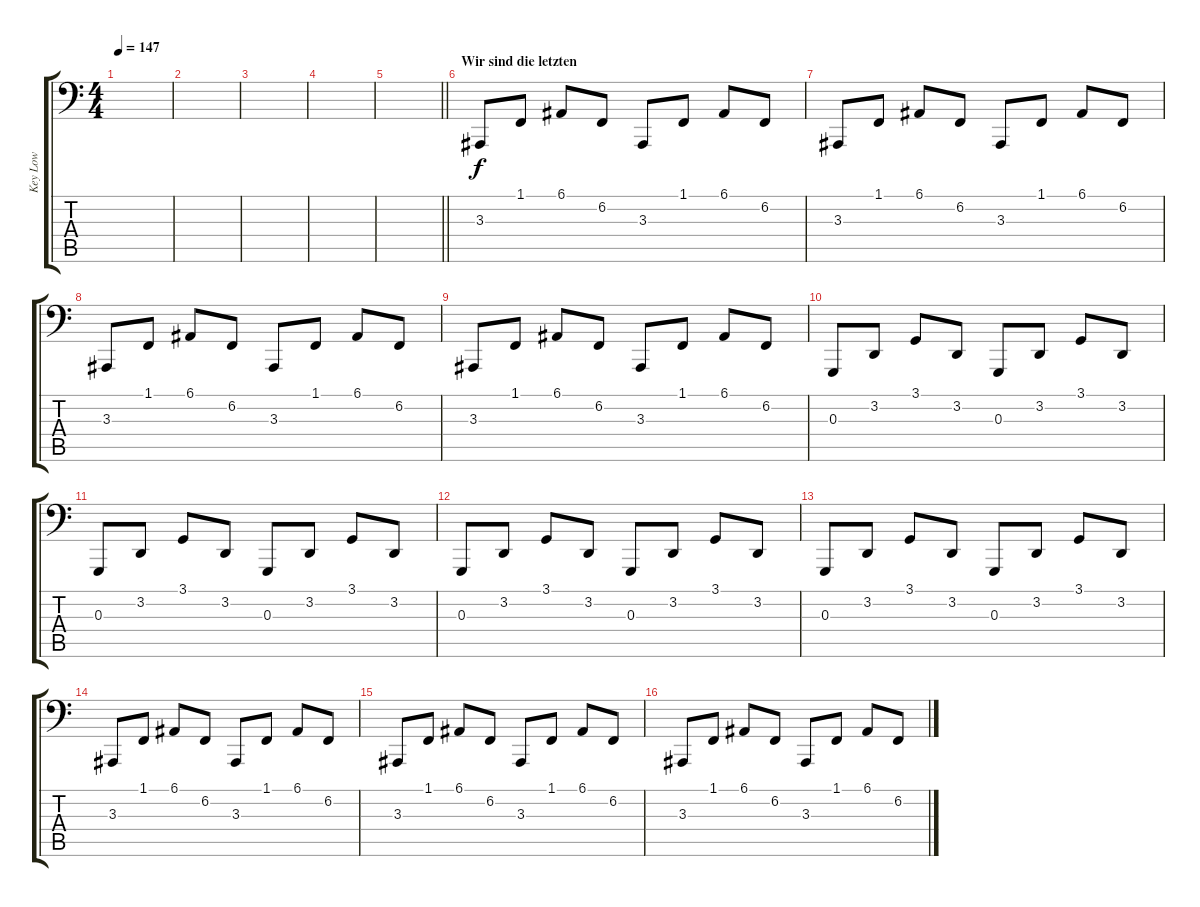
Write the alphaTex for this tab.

\track ("Key Low" "Key Low") {instrument acousticgrandpiano}
\staff {score tabs}
\tuning (E2 B1 G1 D1 A0 E0) {hide}
\ts (4 4)
\tempo 147
\clef f4
\ks c
|
|
|
|
\barLineRight lightlight
|
\section ("" "Wir sind die letzten")
3.3.8 1.1.8 6.1.8 6.2.8 3.3.8 1.1.8 6.1.8 6.2.8 |
3.3.8 1.1.8 6.1.8 6.2.8 3.3.8 1.1.8 6.1.8 6.2.8 |
3.3.8 1.1.8 6.1.8 6.2.8 3.3.8 1.1.8 6.1.8 6.2.8 |
3.3.8 1.1.8 6.1.8 6.2.8 3.3.8 1.1.8 6.1.8 6.2.8 |
0.3.8 3.2.8 3.1.8 3.2.8 0.3.8 3.2.8 3.1.8 3.2.8 |
0.3.8 3.2.8 3.1.8 3.2.8 0.3.8 3.2.8 3.1.8 3.2.8 |
0.3.8 3.2.8 3.1.8 3.2.8 0.3.8 3.2.8 3.1.8 3.2.8 |
0.3.8 3.2.8 3.1.8 3.2.8 0.3.8 3.2.8 3.1.8 3.2.8 |
3.3.8 1.1.8 6.1.8 6.2.8 3.3.8 1.1.8 6.1.8 6.2.8 |
3.3.8 1.1.8 6.1.8 6.2.8 3.3.8 1.1.8 6.1.8 6.2.8 |
3.3.8 1.1.8 6.1.8 6.2.8 3.3.8 1.1.8 6.1.8 6.2.8
